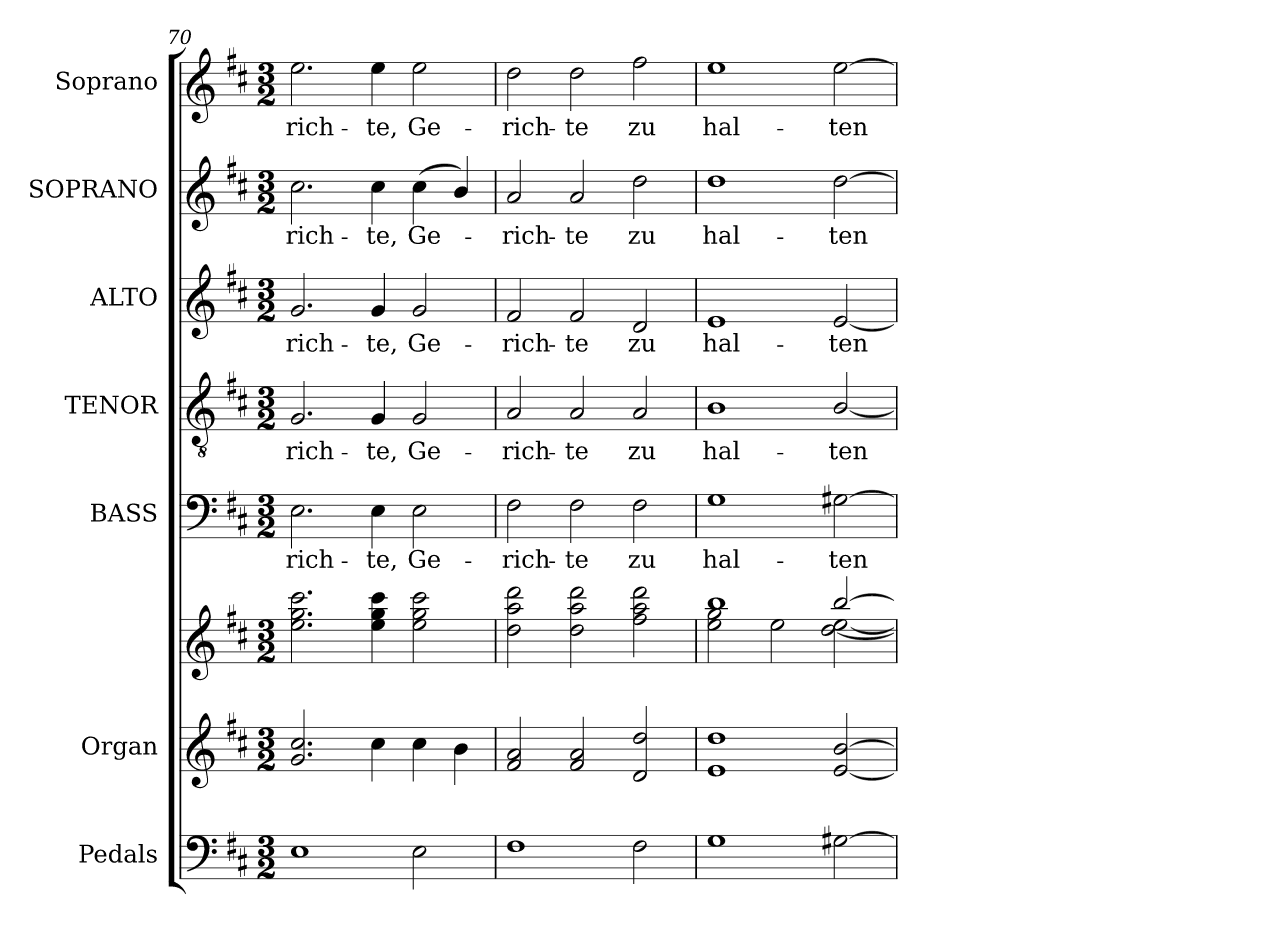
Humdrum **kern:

**kern	**kern	**kern	**kern	**text	**kern	**text	**kern	**text	**kern	**text	**kern	**text
*part7	*part6	*part6	*part5	*part5	*part4	*part4	*part3	*part3	*part2	*part2	*part1	*part1
*staff8	*staff7	*staff6	*staff5	*staff5	*staff4	*staff4	*staff3	*staff3	*staff2	*staff2	*staff1	*staff1
*I"Pedals	*I"Organ	*	*I"BASS	*	*I"TENOR	*	*I"ALTO	*	*I"SOPRANO	*	*I"Soprano	*
*I'Ped.	*I'Org.	*	*I'B.	*	*I'T.	*	*I'A.	*	*I'S.	*	*I'S.	*
*clefF4	*clefG2	*clefG2	*clefF4	*	*clefGv2	*	*clefG2	*	*clefG2	*	*clefG2	*
*	*	*	*	*	*ITrd7c12	*	*	*	*	*	*	*
*k[f#c#]	*k[f#c#]	*k[f#c#]	*k[f#c#]	*	*k[f#c#]	*	*k[f#c#]	*	*k[f#c#]	*	*k[f#c#]	*
*D:	*D:	*D:	*D:	*	*D:	*	*D:	*	*D:	*	*D:	*
*M3/2	*M3/2	*M3/2	*M3/2	*	*M3/2	*	*M3/2	*	*M3/2	*	*M3/2	*
=70	=70	=70	=70	=70	=70	=70	=70	=70	=70	=70	=70	=70
!	!	!	!	!LO:LY:b:color=#000000	!	!	!	!	!	!	!	!
!	!	!	!	!	!	!LO:LY:b:color=#000000	!	!	!	!	!	!
!	!	!	!	!	!	!	!	!LO:LY:b:color=#000000	!	!	!	!
!	!	!	!	!	!	!	!	!	!	!LO:LY:b:color=#000000	!	!
!	!	!	!	!	!	!	!	!	!	!	!	!LO:LY:b:color=#000000
1Ei	2.gi/ 2.cc#i	2.eei\ 2.ggi 2.ccc#i	2.Ei\	-rich-	2.GGi/	-rich-	2.gi/	-rich-	2.cc#i\	-rich-	2.eei\	-rich-
!	!	!	!	!LO:LY:b:color=#000000	!	!	!	!	!	!	!	!
!	!	!	!	!	!	!LO:LY:b:color=#000000	!	!	!	!	!	!
!	!	!	!	!	!	!	!	!LO:LY:b:color=#000000	!	!	!	!
!	!	!	!	!	!	!	!	!	!	!LO:LY:b:color=#000000	!	!
!	!	!	!	!	!	!	!	!	!	!	!	!LO:LY:b:color=#000000
.	4cc#i\	4eei\ 4ggi 4ccc#i	4Ei\	-te,	4GGi/	-te,	4gi/	-te,	4cc#i\	-te,	4eei\	-te,
!	!	!	!	!LO:LY:b:color=#000000	!	!	!	!	!	!	!	!
!	!	!	!	!	!	!LO:LY:b:color=#000000	!	!	!	!	!	!
!	!	!	!	!	!	!	!	!LO:LY:b:color=#000000	!	!	!	!
!	!	!	!	!	!	!	!	!	!	!LO:LY:b:color=#000000	!	!
!	!	!	!	!	!	!	!	!	!	!	!	!LO:LY:b:color=#000000
2Ei\	4cc#i\	2eei\ 2ggi 2ccc#i	2Ei\	Ge-	2GGi/	Ge-	2gi/	Ge-	(4cc#i\	Ge-	2eei\	Ge-
.	4bi\	.	.	.	.	.	.	.	4bi/)	.	.	.
=71	=71	=71	=71	=71	=71	=71	=71	=71	=71	=71	=71	=71
!	!	!	!	!LO:LY:b:color=#000000	!	!	!	!	!	!	!	!
!	!	!	!	!	!	!LO:LY:b:color=#000000	!	!	!	!	!	!
!	!	!	!	!	!	!	!	!LO:LY:b:color=#000000	!	!	!	!
!	!	!	!	!	!	!	!	!	!	!LO:LY:b:color=#000000	!	!
!	!	!	!	!	!	!	!	!	!	!	!	!LO:LY:b:color=#000000
1F#i	2f#i/ 2ai	2ddi\ 2aai 2dddi	2F#i\	-rich-	2AAi/	-rich-	2f#i/	-rich-	2ai/	-rich-	2ddi\	-rich-
!	!	!	!	!LO:LY:b:color=#000000	!	!	!	!	!	!	!	!
!	!	!	!	!	!	!LO:LY:b:color=#000000	!	!	!	!	!	!
!	!	!	!	!	!	!	!	!LO:LY:b:color=#000000	!	!	!	!
!	!	!	!	!	!	!	!	!	!	!LO:LY:b:color=#000000	!	!
!	!	!	!	!	!	!	!	!	!	!	!	!LO:LY:b:color=#000000
.	2f#i/ 2ai	2ddi\ 2aai 2dddi	2F#i\	-te	2AAi/	-te	2f#i/	-te	2ai/	-te	2ddi\	-te
!	!	!	!	!LO:LY:b:color=#000000	!	!	!	!	!	!	!	!
!	!	!	!	!	!	!LO:LY:b:color=#000000	!	!	!	!	!	!
!	!	!	!	!	!	!	!	!LO:LY:b:color=#000000	!	!	!	!
!	!	!	!	!	!	!	!	!	!	!LO:LY:b:color=#000000	!	!
!	!	!	!	!	!	!	!	!	!	!	!	!LO:LY:b:color=#000000
2F#i\	2di/ 2ddi	2ff#i\ 2aai 2dddi	2F#i\	zu	2AAi/	zu	2di/	zu	2ddi\	zu	2ff#i\	zu
!!LO:LB:g=z
=72	=72	=72	=72	=72	=72	=72	=72	=72	=72	=72	=72	=72
*	*	*^	*	*	*	*	*	*	*	*	*	*
!	!	!	!	!	!LO:LY:b:color=#000000	!	!	!	!	!	!	!	!
!	!	!	!	!	!	!	!LO:LY:b:color=#000000	!	!	!	!	!	!
!	!	!	!	!	!	!	!	!	!LO:LY:b:color=#000000	!	!	!	!
!	!	!	!	!	!	!	!	!	!	!	!LO:LY:b:color=#000000	!	!
!	!	!	!	!	!	!	!	!	!	!	!	!	!LO:LY:b:color=#000000
1Gi	1ei 1ddi	1bbi	2eei\ 2ggi	1Gi	hal-	1BBi	hal-	1ei	hal-	1ddi	hal-	1eei	hal-
.	.	.	2eei\	.	.	.	.	.	.	.	.	.	.
!	!	!	!	!	!LO:LY:b:color=#000000	!	!	!	!	!	!	!	!
!	!	!	!	!	!	!	!LO:LY:b:color=#000000	!	!	!	!	!	!
!	!	!	!	!	!	!	!	!	!LO:LY:b:color=#000000	!	!	!	!
!	!	!	!	!	!	!	!	!	!	!	!LO:LY:b:color=#000000	!	!
!	!	!	!	!	!	!	!	!	!	!	!	!	!LO:LY:b:color=#000000
[2G#Xi\	[2ei/ [2bi	[2bbi/	[2ddi\ [2eei	[2G#Xi\	-ten	[2BBi/	-ten	[2ei/	-ten	[2ddi\	-ten	[2eei\	-ten
*	*	*v	*v	*	*	*	*	*	*	*	*	*	*
=	=	=	=	=	=	=	=	=	=	=	=	=
*-	*-	*-	*-	*-	*-	*-	*-	*-	*-	*-	*-	*-
